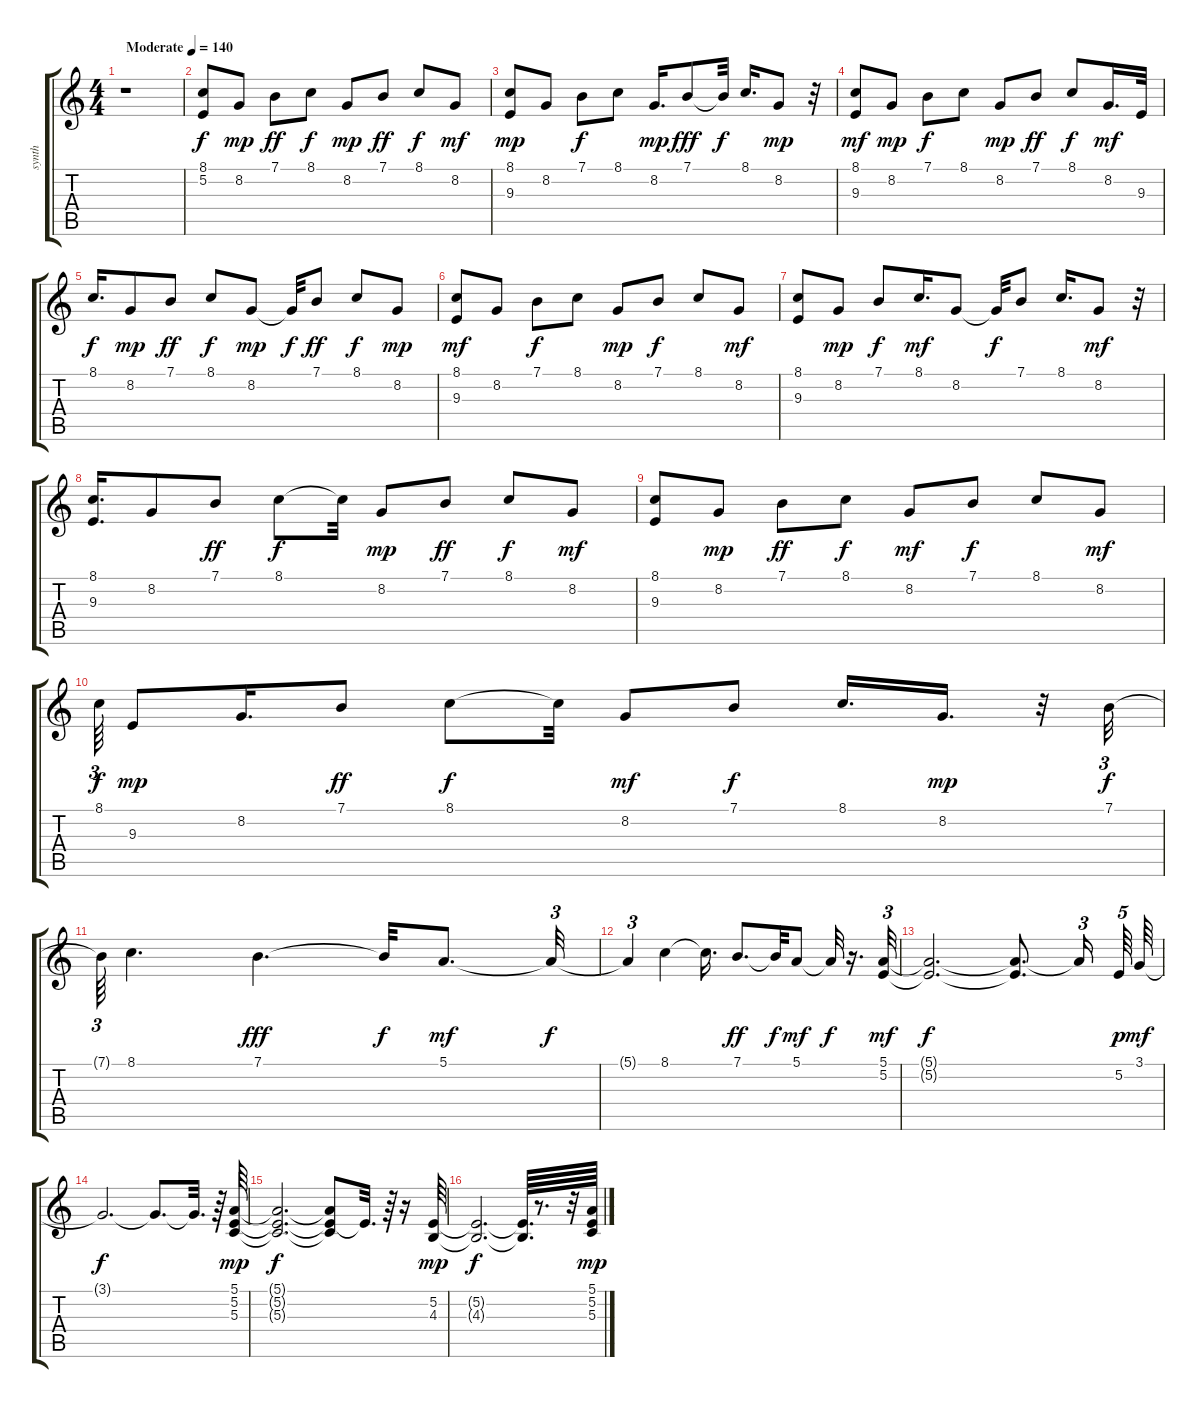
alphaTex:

\track ("synth" "synth") {instrument pad3polysynth}
\staff {score tabs}
\tuning (E4 B3 G3 D3 A2 E2) {hide}
\ts (4 4)
\tempo (140 "Moderate")
\clef g2
\ks c
r.1{dy f instrument pad3polysynth} |
(8.1 5.2).8 8.2.8{dy mp} 7.1.8{dy ff} 8.1.8{dy f} 8.2.8{dy mp} 7.1.8{dy ff} 8.1.8{dy f} 8.2.8{dy mf} |
(8.1 9.3).8{dy mp} 8.2.8 7.1.8{dy f} 8.1.8 8.2.16{d dy mp} 7.1.8{dy fff} 7.1{t}.32{dy f} 8.1.16{d} 8.2.8{dy mp} r.32 |
(8.1 9.3).8{dy mf} 8.2.8{dy mp} 7.1.8{dy f} 8.1.8 8.2.8{dy mp} 7.1.8{dy ff} 8.1.8{dy f} 8.2.16{d dy mf} 9.3.32 |
8.1.16{d dy f} 8.2.8{dy mp} 7.1.8{dy ff} 8.1.8{dy f} 8.2.8{dy mp} 8.2{t}.32{dy f} 7.1.8{dy ff} 8.1.8{dy f} 8.2.8{dy mp} |
(8.1 9.3).8{dy mf} 8.2.8 7.1.8{dy f} 8.1.8 8.2.8{dy mp} 7.1.8{dy f} 8.1.8 8.2.8{dy mf} |
(8.1 9.3).8 8.2.8{dy mp} 7.1.8{dy f} 8.1.16{d dy mf} 8.2.8 8.2{t}.32{dy f} 7.1.8 8.1.16{d} 8.2.8{dy mf} r.32 |
(8.1 9.3).16{d} 8.2.8 7.1.8{dy ff} 8.1.8{dy f} 8.1{t}.32 8.2.8{dy mp} 7.1.8{dy ff} 8.1.8{dy f} 8.2.8{dy mf} |
(8.1 9.3).8 8.2.8{dy mp} 7.1.8{dy ff} 8.1.8{dy f} 8.2.8{dy mf} 7.1.8{dy f} 8.1.8 8.2.8{dy mf} |
8.1.64{tu (3 2) dy f} 9.3.8{dy mp} 8.2.16{d} 7.1.8{dy ff} 8.1.8{dy f} 8.1{t}.32 8.2.8{dy mf} 7.1.8{dy f} 8.1.16{d} 8.2.16{d dy mp} r.32 7.1.32{tu (3 2) dy f} |
7.1{t}.64{tu (3 2)} 8.1.4{d} 7.1.4{d dy fff} 7.1{t}.32{dy f} 5.1.8{d dy mf} 5.1{t}.32{tu (3 2) dy f} |
5.1{t}.4{tu (3 2)} 8.1.4 8.1{t}.16{d} 7.1.8{d dy ff} 7.1{t}.32{dy f} 5.1.8{dy mf} 5.1{t}.32{dy f} r.16{d} (5.1 5.2).32{tu (3 2) dy mf} |
(5.1{t} 5.2{t}).2{d dy f} (5.1{t} 5.2{t}).8{d} 5.1{t}.16{tu (3 2)} 5.2.64{tu (5 4) dy p} 3.1.64{dy mf} |
3.1{t}.2{d dy f} 3.1{t}.8{d} 3.1{t}.32{d} r.64 (5.1 5.2 5.3).64{dy mp} |
(5.1{t} 5.2{t} 5.3{t}).2{d dy f} (5.1{t} 5.2{t} 5.3{t}).8 5.2{t}.32{d} r.64 r.16 (5.2 4.3).64{dy mp} |
(5.2{t} 4.3{t}).2{d dy f} (5.2{t} 4.3{t}).64{d} r.8{d} r.32 (5.1 5.2 5.3).64{dy mp}
